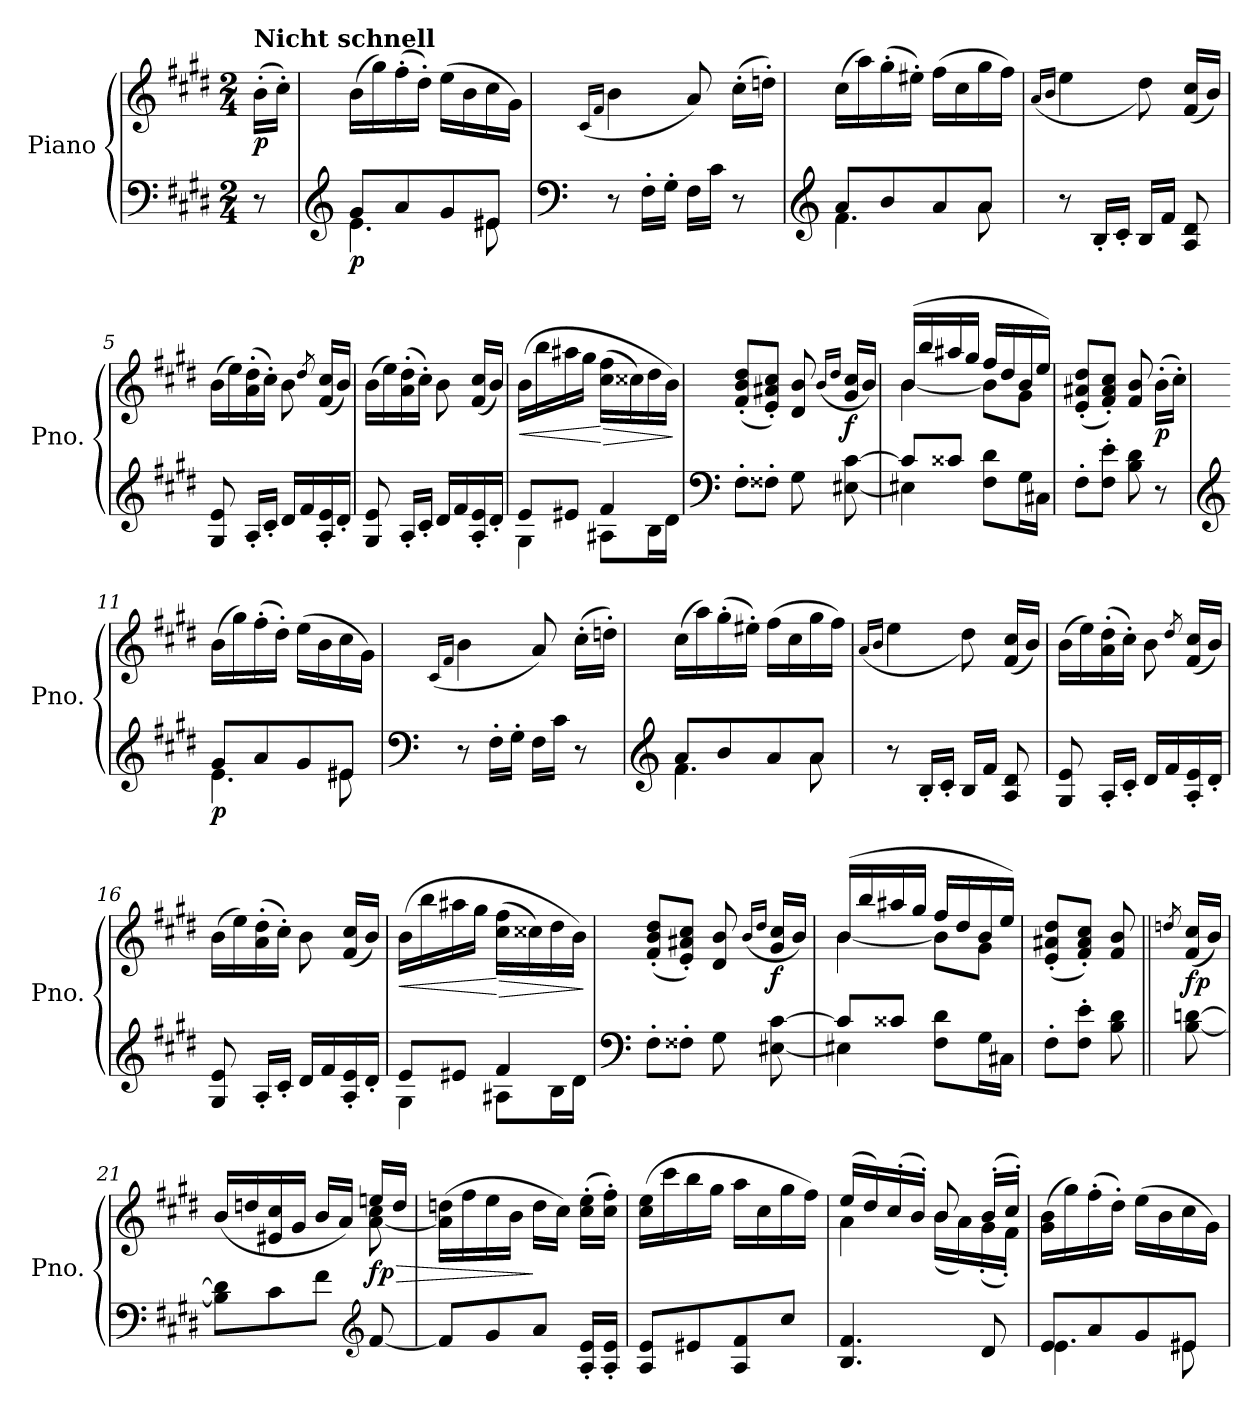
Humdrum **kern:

**kern	**kern	**dynam
*part1	*part1	*part1
*staff2	*staff1	*staff1/2
*I"Piano	*	*
*I'Pno.	*	*
*clefF4	*clefG2	*
*k[f#c#g#d#]	*k[f#c#g#d#]	*
*M2/4	*M2/4	*
=	=	=
!	!LO:TX:a:B:t=Nicht schnell	!
!	!	!LO:DY:b
8r	(>16b'\LL	p
.	16cc#'\JJ)	.
=1	=1	=1
*clefG2	*	*
*^	*	*
!	!	!	!LO:DY:b=2
8g#/L	4.e<\	(>16b\LL	p
.	.	16gg#\)	.
8a/	.	(>16ff#'\	.
.	.	16dd#'\JJ)	.
8g#/	.	(>16ee\LL	.
.	.	16b\	.
8e#X/J	8e#\	16cc#\	.
.	.	16g#\JJ)	.
*v	*v	*	*
=2	=2	=2
*clefF4	*	*
.	(>16qc#/LL	.
.	16qf#/JJ	.
8r	4b\	.
16F#<'\LL	.	.
16G#'\JJ	.	.
16F#\LL	8a/)	.
16c#\JJ	.	.
8r	(>16cc#'\LL	.
.	16ddn'\JJ)	.
=3	=3	=3
*clefG2	*	*
*^	*	*
8a/L	4.f#<\	(>16cc#\LL	.
.	.	16aa\)	.
8b/	.	(>16gg#'\	.
.	.	16ee#X'\JJ)	.
8a/	.	(>16ff#\LL	.
.	.	16cc#\	.
8a/J	8a\	16gg#\	.
.	.	16ff#\JJ)	.
*v	*v	*	*
=4	=4	=4
.	(>16qa/LL	.
.	16qb/JJ	.
8r	4ee\	.
16B<'/LL	.	.
16c#'/JJ	.	.
16B/LL	8dd#\)	.
16f#</JJ	.	.
8A/<< 8d#/<<	(<16f#/ 16cc#/LL	.
.	16b/JJ)	.
!!LO:LB:g=z
=5	=5	=5
8G#/ 8e/	(>16b\LL	.
.	16ee\)	.
16A<'/LL	(>16a\' 16dd#\'	.
16c#<'/JJ	16cc#'\JJ)	.
16d#</LL	8b\	.
16f#</	.	.
.	8qdd#/	.
16A/' 16e/'	(<16f#/ 16cc#/LL	.
16d#'/JJ	16b/JJ)	.
=6	=6	=6
8G#/ 8e/	(>16b\LL	.
.	16ee\)	.
16A'/LL	(>16a\' 16dd#\'	.
16c#'/JJ	16cc#'\JJ)	.
16d#/LL	8b\	.
16f#/	.	.
16A/' 16e/'	(<16f#/ 16cc#/LL	.
16d#'/JJ	16b/JJ)	.
=7	=7	=7
*^	*	*
!	!	!	!LO:HP:b
8e/L	4G#\	(>16b\LL	<
.	.	16bb\	.
8e#X/J	.	16aa#X\	.
.	.	16gg#\JJ	.
!	!	!	!LO:HP:n=1:b
4f#/	8A#X\L	(>16cc#\ 16ff#\LL	[ >
.	.	16cc##X\)	.
.	16B<\L	16dd#\	.
.	16d#<\JJ	16b\JJ)	.
*v	*v	*	*
.	.	]
=8	=8	=8
*clefF4	*	*
8F#<'\L	(<8f#/' 8b/' 8dd#/'L	.
8F##X'\J	8e/' 8a#X/' 8cc#/'J)	.
8G#\	8d#/ 8b/	.
.	(<16qb/LL	.
.	16qdd#/JJ	.
!	!	!LO:DY:b
[8E#X\<< [8c#\<<	16g#/ 16cc#/LL	f
.	16b/JJ)	.
!!LO:LB:g=z
=9	=9	=9
*^	*^	*
8c#/L]	4E#X\]	(>16b/LL	[4b\	.
.	.	16bb/	.	.
8c##X/J	.	16aa#X/	.	.
.	.	16gg#/JJ	.	.
8F#\>> 8d#\>>L	4ryy	16ff#/LL	8b\L]	.
.	.	16dd#/	.	.
16G#>\L	.	16b/	8g#\J	.
16C#X\JJ	.	16ee/JJ)	.	.
*v	*v	*	*	*
*	*v	*v	*
=10	=10	=10
8F#<'\L	(<8e/' 8a#X/' 8dd#/'L	.
8F#\<' 8e\<'J	8f#/' 8a#/' 8cc#/'J)	.
8B\ 8d#\	8f#/ 8b/	.
!	!	!LO:DY:b
8r	(>16b'\LL	p
.	16cc#'\JJ)	.
=11	=11	=11
*clefG2	*	*
*^	*	*
!	!	!	!LO:DY:b=2
8g#/L	4.e\	(>16b\LL	p
.	.	16gg#\)	.
8a/	.	(>16ff#'\	.
.	.	16dd#'\JJ)	.
8g#/	.	(>16ee\LL	.
.	.	16b\	.
8e#X/J	8e#\	16cc#\	.
.	.	16g#\JJ)	.
*v	*v	*	*
=12	=12	=12
*clefF4	*	*
.	(>16qc#/LL	.
.	16qf#/JJ	.
8r	4b\	.
16F#'\LL	.	.
16G#'\JJ	.	.
16F#\LL	8a/)	.
16c#\JJ	.	.
8r	(>16cc#'\LL	.
.	16ddn'\JJ)	.
=13	=13	=13
*clefG2	*	*
*^	*	*
8a/L	4.f#\	(>16cc#\LL	.
.	.	16aa\)	.
8b/	.	(>16gg#'\	.
.	.	16ee#X'\JJ)	.
8a/	.	(>16ff#\LL	.
.	.	16cc#\	.
8a/J	8a\	16gg#\	.
.	.	16ff#\JJ)	.
*v	*v	*	*
!!LO:LB:g=z
=14	=14	=14
.	(>16qa/LL	.
.	16qb/JJ	.
8r	4ee\	.
16B'/LL	.	.
16c#'/JJ	.	.
16B/LL	8dd#\)	.
16f#/JJ	.	.
8A/ 8d#/	(<16f#/ 16cc#/LL	.
.	16b/JJ)	.
=15	=15	=15
8G#/ 8e/	(>16b\LL	.
.	16ee\)	.
16A<'/LL	(>16a\' 16dd#\'	.
16c#<'/JJ	16cc#'\JJ)	.
16d#</LL	8b\	.
16f#</	.	.
.	8qdd#/	.
16A/' 16e/'	(<16f#/ 16cc#/LL	.
16d#'/JJ	16b/JJ)	.
=16	=16	=16
8G#/ 8e/	(>16b\LL	.
.	16ee\)	.
16A'/LL	(>16a\' 16dd#\'	.
16c#'/JJ	16cc#'\JJ)	.
16d#/LL	8b\	.
16f#/	.	.
16A/' 16e/'	(<16f#/ 16cc#/LL	.
16d#'/JJ	16b/JJ)	.
=17	=17	=17
*^	*	*
!	!	!	!LO:HP:b
8e/L	4G#\	(>16b\LL	<
.	.	16bb\	.
8e#X/J	.	16aa#X\	.
.	.	16gg#\JJ	.
!	!	!	!LO:HP:n=1:b
4f#/	8A#X\L	(>16cc#\ 16ff#\LL	[ >
.	.	16cc##X\)	.
.	16B\L	16dd#\	.
.	16d#\JJ	16b\JJ)	.
*v	*v	*	*
.	.	]
!!LO:LB:g=z
=18	=18	=18
*clefF4	*	*
8F#'\L	(<8f#/' 8b/' 8dd#/'L	.
8F##X'\J	8e/' 8a#X/' 8cc#/'J)	.
8G#\	8d#/ 8b/	.
.	(<16qb/LL	.
.	16qdd#/JJ	.
!	!	!LO:DY:b
[8E#X\ [8c#\	16g#/ 16cc#/LL	f
.	16b/JJ)	.
=19	=19	=19
*^	*^	*
8c#/L]	4E#X\]	(>16b/LL	[4b\	.
.	.	16bb/	.	.
8c##X/J	.	16aa#X/	.	.
.	.	16gg#/JJ	.	.
8F#\ 8d#\L	4ryy	16ff#/LL	8b\L]	.
.	.	16dd#/	.	.
16G#\L	.	16b/	8g#\J	.
16C#X\JJ	.	16ee/JJ)	.	.
*v	*v	*	*	*
*	*v	*v	*
=20	=20	=20
8F#'\L	(<8e/' 8a#X/' 8dd#/'L	.
8F#\' 8e\'J	8f#/' 8a#/' 8cc#/'J)	.
8B\ 8d#\	8f#/ 8b/	.
=20X1||	=20X1||	=20X1||
.	8qddn/	.
!	!	!LO:DY:b
[8B\<< [8dn\<<	(<16f#/ 16cc#/LL	fp
.	16b/JJ)	.
=21	=21	=21
*	*^	*
8B\] 8d\]L	(<16b/LL	4.ryy	.
.	16ddn/	.	.
8c#<\	16e#X/ 16cc#/	.	.
.	16g#/JJ	.	.
8f#<\J	16b/LL	.	.
.	16a/JJ)	.	.
*clefG2	*	*	*
!	!	!	!LO:HP:b
!	!	!	!LO:DY:n=1:b
[8f#</	16een/LL	[8a\ 8cc#\	> fp
.	16dd/JJ	.	.
*	*v	*v	*
!!LO:LB:g=z
=22	=22	=22
8f#/L]	(>16a\] 16ddn\LL	.
.	16ff#\	.
8g#/	16ee\	.
.	16b\JJ	.
8a/J	16dd\LL	]
.	16cc#\JJ)	.
16A/'> 16e/'>LL	(>16cc#\' 16ee\'LL	.
16A/' 16e/'JJ	16cc#\' 16ff#\'JJ)	.
=23	=23	=23
8A/ 8e/L	(>16cc#\ 16ee\LL	.
.	16ccc#\	.
8e#X>/	16bb\	.
.	16gg#\JJ	.
8A/> 8f#/>	16aa\LL	.
.	16cc#\	.
8cc#/J	16gg#\	.
.	16ff#\JJ)	.
=24	=24	=24
*	*^	*
4.B/> 4.f#/>	(>16ee/LL	4a:<\	.
.	16dd#/)	.	.
.	(>16cc#'/	.	.
.	16b'/JJ)	.	.
.	8b/	(<16b\LL	.
.	.	16a\)	.
8d#/	(>16b'/LL	(<16g#<'\	.
.	16cc#'/JJ)	16f#<'\JJ)	.
=25	=25	=25	=25
*^	*	*	*
!	!	!	!	!LO:DY:b
!	!	!	!	!LO:DY:n=1:b
!	!	!	!	!LO:DY:n=2:b
*	*	*v	*v	*
8e/L	4.e\	(>16g#\ 16b\LL	other-dynamics p other-dynamics
.	.	16gg#\)	.
8a/	.	(>16ff#'\	.
.	.	16dd#'\JJ)	.
8g#/	.	(>16ee\LL	.
.	.	16b\	.
8e#X/J	8e#\	16cc#\	.
.	.	16g#\JJ)	.
*v	*v	*	*
=	=	=
*-	*-	*-
